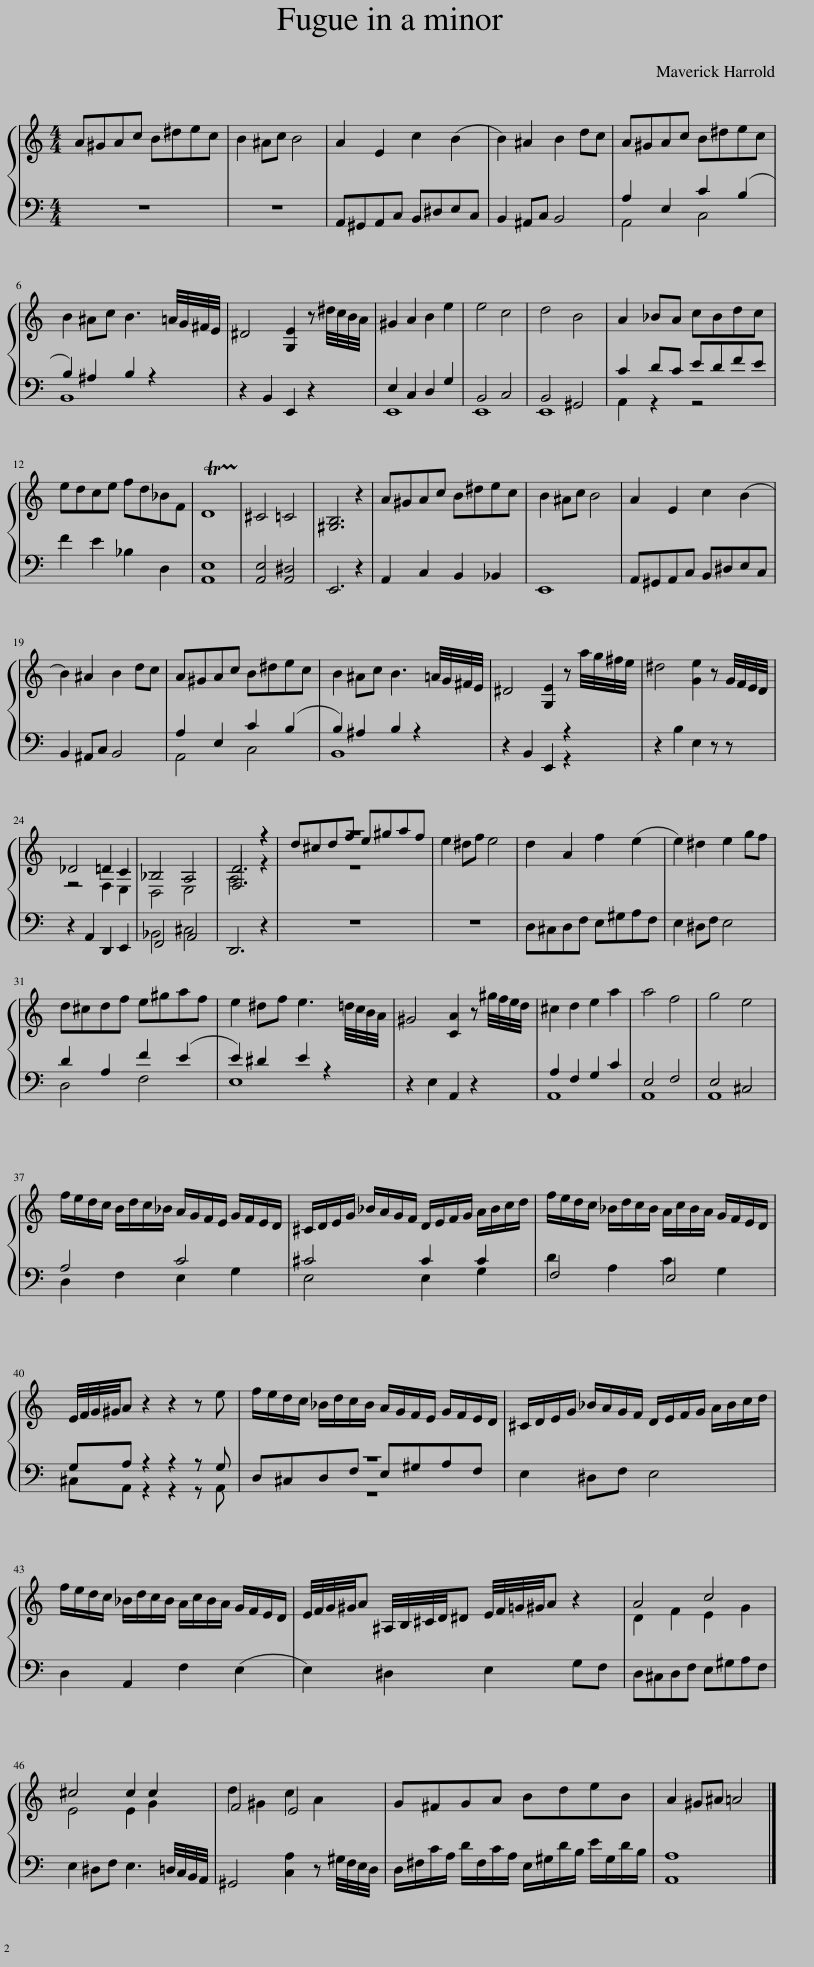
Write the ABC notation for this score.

X:1
%%score { ( 1 4 5 ) | ( 2 3 ) }
L:1/8
M:4/4
I:linebreak $
K:C
V:1 treble
V:4 treble
V:5 treble
V:2 bass
V:3 bass
V:1
 A^GAc B^dec | B2 ^Ac B4 | A2 E2 c2 (B2 | B2) ^A2 B2 dc | A^GAc B^dec |$ %5
 B2 ^Ac B3 =A/4G/4^F/4E/4 | ^D4 [G,E]2 z ^d/4c/4B/4A/4 | ^G2 A2 B2 e2 | e4 c4 | d4 B4 | %10
 A2 _BA cBdc |$ edce fd_BF | !trill(!TD8!trill)! | ^C4 =C4 | [^G,B,]6 z2 | %15
 A^GAc B^dec | B2 ^Ac B4 | A2 E2 c2 (B2 |$ B2) ^A2 B2 dc | A^GAc B^dec | %20
 B2 ^Ac B3 =A/4G/4^F/4E/4 | ^D4 [G,E]2 z a/4g/4^f/4e/4 | ^d4 [Ge]2 z G/4F/4E/4D/4 |$ _D4 =D2 C2 | _B,4 A,4 | %25
 F,6 z2 | d^cdf e^gaf | e2 ^df e4 | d2 A2 f2 (e2 | e2) ^d2 e2 gf |$ %30
 d^cdf e^gaf | e2 ^df e3 =d/4c/4B/4A/4 | ^G4 [CA]2 z ^g/4f/4e/4d/4 | ^c2 d2 e2 a2 | a4 f4 | %35
 g4 e4 |$ f/e/d/c/ B/d/c/_B/ A/G/F/E/ G/F/E/D/ | ^C/D/E/G/ _B/A/G/F/ D/E/F/G/ A/B/c/d/ | f/e/d/c/ _B/d/c/B/ A/c/B/A/ G/F/E/D/ |$ E/4F/4G/4^G/4A z2 z2 z e | %40
 f/e/d/c/ _B/d/c/B/ A/G/F/E/ G/F/E/D/ | ^C/D/E/G/ _B/A/G/F/ D/E/F/G/ A/B/c/d/ |$ f/e/d/c/ _B/d/c/B/ A/c/B/A/ G/F/E/D/ | E/4F/4G/4^G/4A ^A,/4B,/4^C/4D/4^D E/4F/4=G/4^G/4A z2 | A4 c4 |$ %45
 ^c4 c2 c2 | F4 E4 | G^FGA BdeB | A2 ^G^A =A4 |] %49
V:2
 z8 | z8 | A,,^G,,A,,C, B,,^D,E,C, | B,,2 ^A,,C, B,,4 | A,2 E,2 C2 (B,2 |$ %5
 B,2) ^A,2 B,2 z2 | z2 B,,2 E,,2 z2 | E,2 C,2 D,2 G,2 | B,,4 C,4 | B,,4 ^G,,4 | %10
 C2 DC EDFE |$ F2 E2 _B,2 D,2 | [A,,E,]8 | [A,,E,]4 [A,,^D,]4 | E,,6 z2 | %15
 A,,2 C,2 B,,2 _B,,2 | E,,8 | A,,^G,,A,,C, B,,^D,E,C, |$ B,,2 ^A,,C, B,,4 | A,2 E,2 C2 (B,2 | %20
 B,2) ^A,2 B,2 z2 | z2 B,,2 E,,2 z2 | z2 B,2 E,2 z z |$ z2 A,,2 D,,2 E,,2 | F,,4 A,,4 | %25
 D,,6 z2 | z8 | z8 | D,^C,D,F, E,^G,A,F, | E,2 ^D,F, E,4 |$ %30
 D2 A,2 F2 (E2 | E2) ^D2 E2 z2 | z2 E,2 A,,2 z2 | A,2 F,2 G,2 C2 | E,4 F,4 | %35
 E,4 ^C,4 |$ A,4 C4 | ^C4 C2 C2 | F,4 E,4 |$ G,A, z2 z2 z G, | %40
 D,^C,D,F, E,^G,A,F, | E,2 ^D,F, E,4 |$ D,2 A,,2 F,2 (E,2 | E,2) ^D,2 E,2 G,F, | D,^C,D,F, E,^G,A,F, |$ %45
 E,2 ^D,F, E,3 =D,/4C,/4B,,/4A,,/4 | ^G,,4 [C,A,]2 z ^G,/4F,/4E,/4D,/4 | D,/^F,/C/A,/ D/F,/C/A,/ E,/^G,/D/B,/ E/G,/D/B,/ | [A,,A,]8 |] %49
V:3
 x8 | x8 | x8 | x8 | A,,4 C,4 |$ %5
 B,,8 | x8 | E,,8 | E,,8 | E,,8 | %10
 A,,2 z2 z4 |$ x8 | x8 | x8 | x8 | %15
 x8 | x8 | x8 |$ x8 | A,,4 C,4 | %20
 B,,8 | x6 z2 | x8 |$ x8 | _B,,4 ^C,4 | %25
 x8 | x8 | x8 | x8 | x8 |$ %30
 D,4 F,4 | E,8 | x8 | A,,8 | A,,8 | %35
 A,,8 |$ D,2 F,2 E,2 G,2 | E,4 E,2 G,2 | D2 A,2 C2 G,2 |$ ^C,A,, z2 z2 z A,, | %40
 z8 | x8 |$ x8 | x8 | x8 |$ %45
 x8 | x8 | x8 | x8 |] %49
V:4
 x8 | x8 | x8 | x8 | x8 |$ %5
 x8 | x8 | x8 | x8 | x8 | %10
 x8 |$ x8 | x8 | x8 | x8 | %15
 x8 | x8 | x8 |$ x8 | x8 | %20
 x8 | x8 | x8 |$ z4 F,2 E,2 | D,4 E,4 | %25
 A,6 z2 | z8 | x8 | x8 | x8 |$ %30
 x8 | x8 | x8 | x8 | x8 | %35
 x8 |$ x8 | x8 | x8 |$ x8 | %40
 x8 | x8 |$ x8 | x8 | D2 F2 E2 G2 |$ %45
 E4 E2 G2 | d2 ^G2 c2 A2 | x8 | x8 |] %49
V:5
 x8 | x8 | x8 | x8 | x8 |$ %5
 x8 | x8 | x8 | x8 | x8 | %10
 x8 |$ x8 | x8 | x8 | x8 | %15
 x8 | x8 | x8 |$ x8 | x8 | %20
 x8 | x8 | x8 |$ x8 | x8 | %25
 D6 z2 | z8 | x8 | x8 | x8 |$ %30
 x8 | x8 | x8 | x8 | x8 | %35
 x8 |$ x8 | x8 | x8 |$ x8 | %40
 x8 | x8 |$ x8 | x8 | x8 |$ %45
 x8 | x8 | x8 | x8 |] %49
